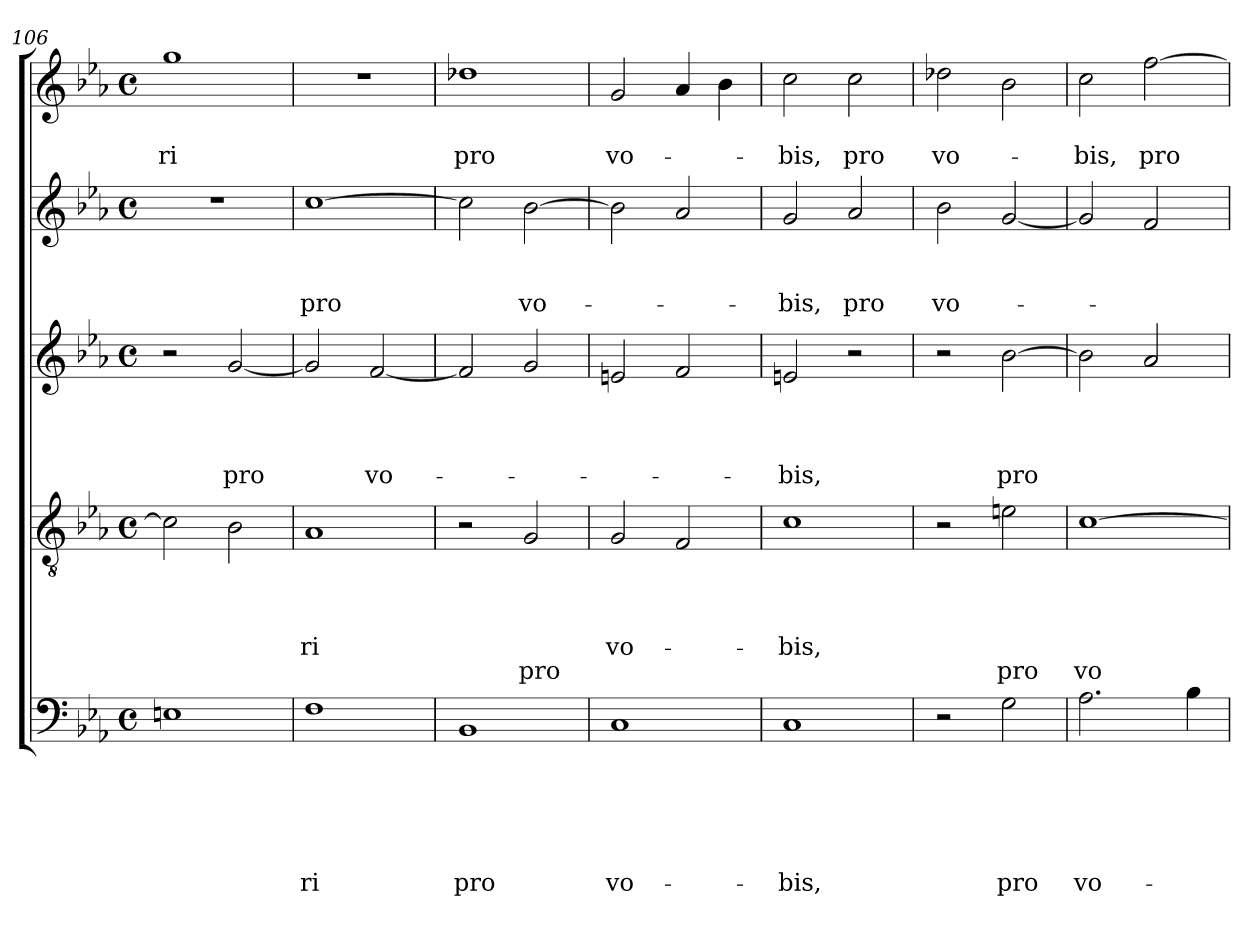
**kern	**text	**text	**text	**text	**text	**text	**kern	**text	**text	**text	**text	**text	**kern	**text	**text	**text	**text	**kern	**text	**text	**text	**kern	**text	**text
*part5	*part5	*part5	*part5	*part5	*part5	*part5	*part4	*part4	*part4	*part4	*part4	*part4	*part3	*part3	*part3	*part3	*part3	*part2	*part2	*part2	*part2	*part1	*part1	*part1
*staff5	*staff5	*staff5	*staff5	*staff5	*staff5	*staff5	*staff4	*staff4	*staff4	*staff4	*staff4	*staff4	*staff3	*staff3	*staff3	*staff3	*staff3	*staff2	*staff2	*staff2	*staff2	*staff1	*staff1	*staff1
!!LO:LB:g=z
*clefF4	*	*	*	*	*	*	*clefGv2	*	*	*	*	*	*clefG2	*	*	*	*	*clefG2	*	*	*	*clefG2	*	*
*k[b-e-a-]	*	*	*	*	*	*	*k[b-e-a-]	*	*	*	*	*	*k[b-e-a-]	*	*	*	*	*k[b-e-a-]	*	*	*	*k[b-e-a-]	*	*
*c:	*	*	*	*	*	*	*c:	*	*	*	*	*	*c:	*	*	*	*	*c:	*	*	*	*c:	*	*
*M4/4	*	*	*	*	*	*	*M4/4	*	*	*	*	*	*M4/4	*	*	*	*	*M4/4	*	*	*	*M4/4	*	*
*met(c)	*	*	*	*	*	*	*met(c)	*	*	*	*	*	*met(c)	*	*	*	*	*met(c)	*	*	*	*met(c)	*	*
=106	=106	=106	=106	=106	=106	=106	=106	=106	=106	=106	=106	=106	=106	=106	=106	=106	=106	=106	=106	=106	=106	=106	=106	=106
!	!	!	!	!	!	!	!	!	!	!	!	!	!	!	!	!	!	!	!	!	!	!	!	!LO:LY:b
1En	.	.	.	.	.	.	2c\]	.	.	.	.	.	2r	.	.	.	.	1r	.	.	.	1gg	.	-ri
!	!	!	!	!	!	!	!	!	!	!	!	!	!	!	!	!	!LO:LY:b	!	!	!	!	!	!	!
.	.	.	.	.	.	.	2B-\	.	.	.	.	.	[2g/	.	.	.	pro	.	.	.	.	.	.	.
=107	=107	=107	=107	=107	=107	=107	=107	=107	=107	=107	=107	=107	=107	=107	=107	=107	=107	=107	=107	=107	=107	=107	=107	=107
!	!	!	!	!	!	!LO:LY:b	!	!	!	!	!LO:LY:b	!	!	!	!	!	!	!	!	!	!LO:LY:b	!	!	!
1F	.	.	.	.	.	-ri	1A-	.	.	.	-ri	.	2g/]	.	.	.	.	[1cc	.	.	pro	1r	.	.
!	!	!	!	!	!	!	!	!	!	!	!	!	!	!	!	!	!LO:LY:b	!	!	!	!	!	!	!
.	.	.	.	.	.	.	.	.	.	.	.	.	[2f/	.	.	.	vo-	.	.	.	.	.	.	.
=108	=108	=108	=108	=108	=108	=108	=108	=108	=108	=108	=108	=108	=108	=108	=108	=108	=108	=108	=108	=108	=108	=108	=108	=108
!	!	!	!	!	!	!LO:LY:b	!	!	!	!	!	!	!	!	!	!	!	!	!	!	!	!	!	!LO:LY:b
1BB-	.	.	.	.	.	pro	2r	.	.	.	.	.	2f/]	.	.	.	.	2cc\]	.	.	.	1dd-X	.	pro
!	!	!	!	!	!	!	!	!	!	!	!	!LO:LY:b	!	!	!	!	!	!	!	!	!LO:LY:b	!	!	!
.	.	.	.	.	.	.	2G/	.	.	.	.	pro	2g/	.	.	.	.	[2b-\	.	.	vo-	.	.	.
=109	=109	=109	=109	=109	=109	=109	=109	=109	=109	=109	=109	=109	=109	=109	=109	=109	=109	=109	=109	=109	=109	=109	=109	=109
!	!	!	!	!	!	!LO:LY:b	!	!	!	!	!LO:LY:b	!	!	!	!	!	!	!	!	!	!	!	!	!LO:LY:b
1C	.	.	.	.	.	vo-	2G/	.	.	.	vo-	.	2en/	.	.	.	.	2b-\]	.	.	.	2g/	.	vo-
.	.	.	.	.	.	.	2F/	.	.	.	.	.	2f/	.	.	.	.	2a-/	.	.	.	4a-/	.	.
.	.	.	.	.	.	.	.	.	.	.	.	.	.	.	.	.	.	.	.	.	.	4b-\	.	.
=110	=110	=110	=110	=110	=110	=110	=110	=110	=110	=110	=110	=110	=110	=110	=110	=110	=110	=110	=110	=110	=110	=110	=110	=110
!	!	!	!	!	!	!LO:LY:b	!	!	!	!	!LO:LY:b	!	!	!	!	!	!LO:LY:b	!	!	!	!LO:LY:b	!	!	!LO:LY:b
1C	.	.	.	.	.	-bis,	1c	.	.	.	-bis,	.	2en/	.	.	.	-bis,	2g/	.	.	-bis,	2cc\	.	-bis,
!	!	!	!	!	!	!	!	!	!	!	!	!	!	!	!	!	!	!	!	!	!LO:LY:b	!	!	!LO:LY:b
.	.	.	.	.	.	.	.	.	.	.	.	.	2r	.	.	.	.	2a-/	.	.	pro	2cc\	.	pro
=111	=111	=111	=111	=111	=111	=111	=111	=111	=111	=111	=111	=111	=111	=111	=111	=111	=111	=111	=111	=111	=111	=111	=111	=111
!	!	!	!	!	!	!	!	!	!	!	!	!	!	!	!	!	!	!	!	!	!LO:LY:b	!	!	!LO:LY:b
2r	.	.	.	.	.	.	2r	.	.	.	.	.	2r	.	.	.	.	2b-\	.	.	vo-	2dd-X\	.	vo-
!	!	!	!	!	!	!LO:LY:b	!	!	!	!	!	!LO:LY:b	!	!	!	!	!LO:LY:b	!	!	!	!	!	!	!
2G\	.	.	.	.	.	pro	2en\	.	.	.	.	pro	[2b-\	.	.	.	pro	[2g/	.	.	.	2b-\	.	.
=112	=112	=112	=112	=112	=112	=112	=112	=112	=112	=112	=112	=112	=112	=112	=112	=112	=112	=112	=112	=112	=112	=112	=112	=112
!	!	!	!	!	!	!LO:LY:b	!	!	!	!	!	!LO:LY:b	!	!	!	!	!	!	!	!	!	!	!	!LO:LY:b
2.A-\	.	.	.	.	.	vo-	[1c	.	.	.	.	vo-	2b-\]	.	.	.	.	2g/]	.	.	.	2cc\	.	-bis,
!	!	!	!	!	!	!	!	!	!	!	!	!	!	!	!	!	!	!	!	!	!	!	!	!LO:LY:b
.	.	.	.	.	.	.	.	.	.	.	.	.	2a-/	.	.	.	.	2f/	.	.	.	[2ff\	.	pro
4B-\	.	.	.	.	.	.	.	.	.	.	.	.	.	.	.	.	.	.	.	.	.	.	.	.
=	=	=	=	=	=	=	=	=	=	=	=	=	=	=	=	=	=	=	=	=	=	=	=	=
*-	*-	*-	*-	*-	*-	*-	*-	*-	*-	*-	*-	*-	*-	*-	*-	*-	*-	*-	*-	*-	*-	*-	*-	*-
